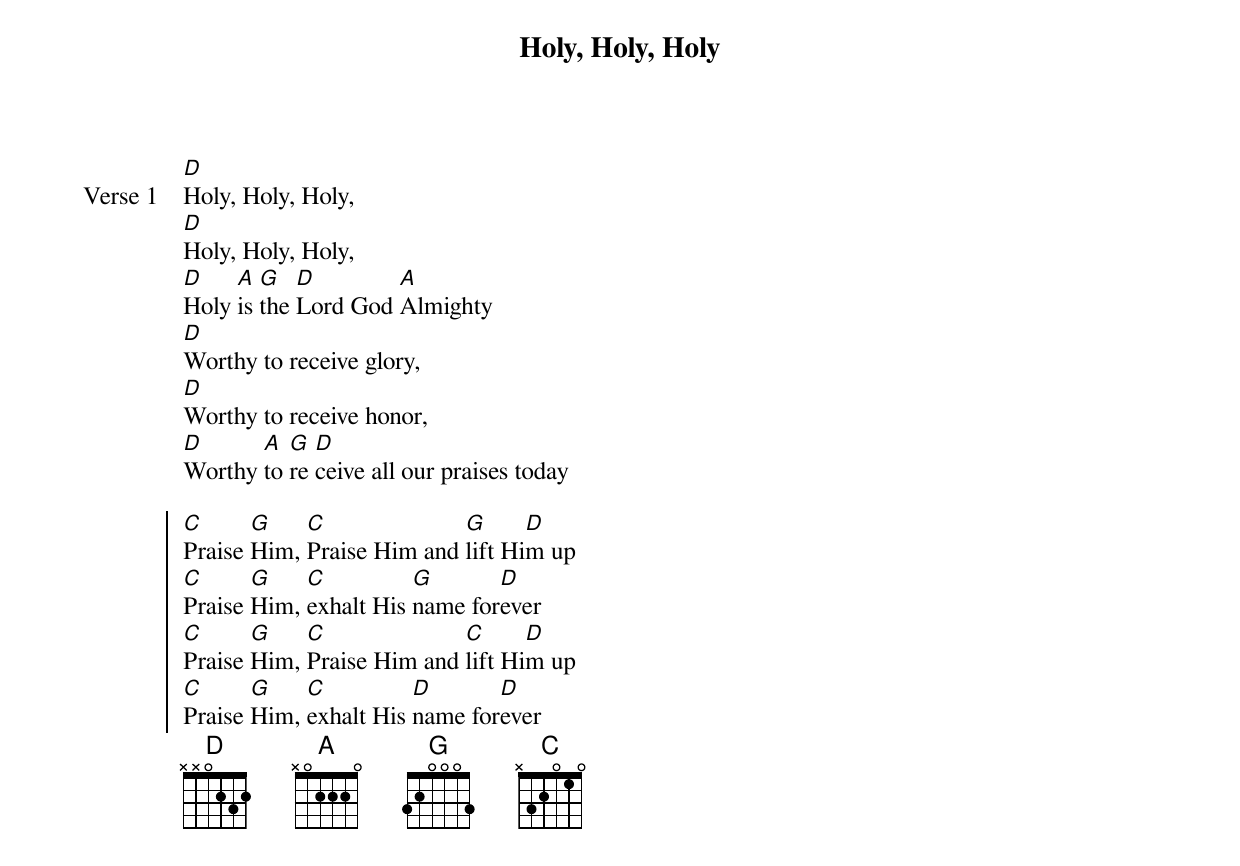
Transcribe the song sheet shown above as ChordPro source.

{title: Holy, Holy, Holy}
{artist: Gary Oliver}
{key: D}

{start_of_verse: Verse 1}
[D]Holy, Holy, Holy,
[D]Holy, Holy, Holy,
[D]Holy [A]is [G]the [D]Lord God [A]Almighty
[D]Worthy to receive glory,
[D]Worthy to receive honor,
[D]Worthy [A]to [G]re [D]ceive all our praises today
{end_of_verse}

{start_of_chorus}
[C]Praise [G]Him, [C]Praise Him and [G]lift Hi[D]m up
[C]Praise [G]Him, [C]exhalt His [G]name for[D]ever
[C]Praise [G]Him, [C]Praise Him and [C]lift Hi[D]m up
[C]Praise [G]Him, [C]exhalt His [D]name for[D]ever
{end_of_chorus}
